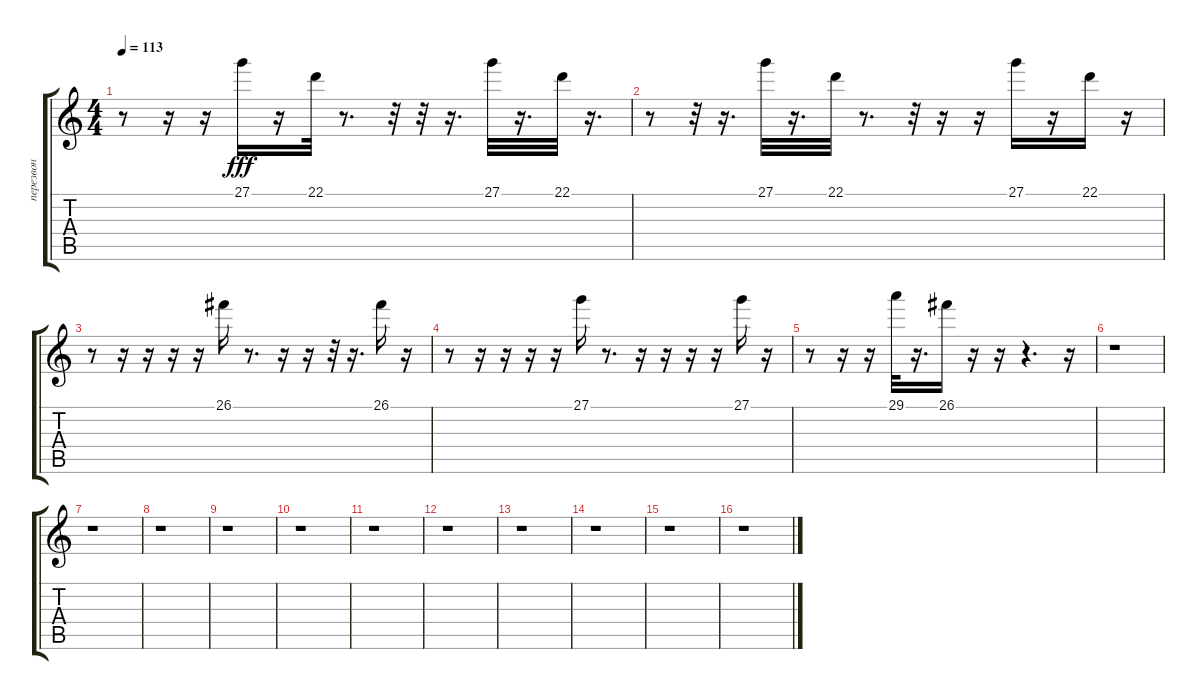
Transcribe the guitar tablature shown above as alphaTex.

\track ("перезвон" "перезвон") {instrument musicbox}
\staff {score tabs}
\tuning (E4 B3 G3 D3 A2 E2) {hide}
\ts (4 4)
\tempo 113
\clef g2
\ks c
r.8{dy fff} r.16 r.16 27.1.16 r.16 22.1.32 r.8{d} r.32 r.32 r.16{d} 27.1.32 r.16{d} 22.1.32 r.16{d} |
r.8 r.32 r.16{d} 27.1.32 r.16{d} 22.1.32 r.8{d} r.32 r.16 r.16 27.1.16 r.16 22.1.16 r.16 |
r.8 r.16 r.16 r.16 r.16 26.1.16 r.8{d} r.16 r.16 r.32 r.16{d} 26.1.16 r.16 |
r.8 r.16 r.16 r.16 r.16 27.1.16 r.8{d} r.16 r.16 r.16 r.16 27.1.16 r.16 |
r.8 r.16 r.16 29.1.32 r.16{d} 26.1.16 r.16 r.16 r.4{d} r.16 |
r.1 |
r.1 |
r.1 |
r.1 |
r.1 |
r.1 |
r.1 |
r.1 |
r.1 |
r.1 |
r.1
